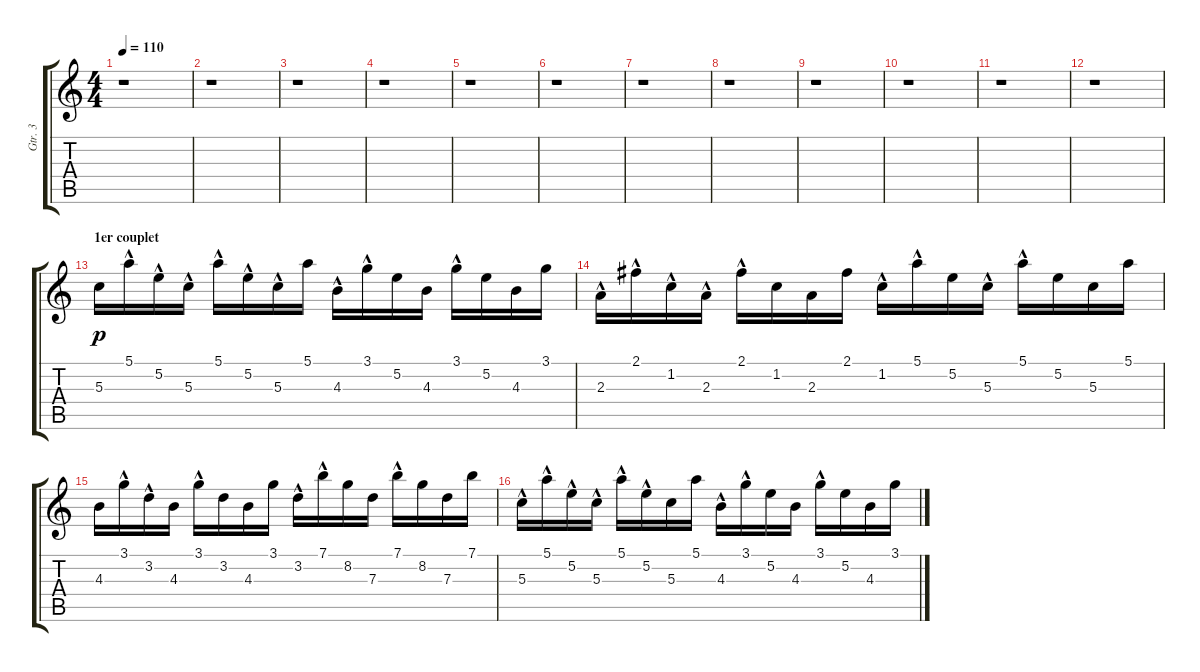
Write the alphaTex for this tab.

\track ("Gtr. 3" "Gtr. 3") {instrument acousticguitarnylon}
\staff {score tabs}
\tuning (E4 B3 G3 D3 A2 E2) {hide}
\ts (4 4)
\tempo 110
\clef g2
\ks c
r.1{dy p instrument acousticguitarnylon} |
r.1 |
r.1 |
r.1 |
r.1 |
r.1 |
r.1 |
r.1 |
r.1 |
r.1 |
r.1 |
r.1 |
\section ("" "1er couplet")
5.3.16 5.1{hac}.16 5.2{hac}.16 5.3{hac}.16 5.1{hac}.16 5.2{hac}.16 5.3{hac}.16 5.1.16 4.3{hac}.16 3.1{hac}.16 5.2.16 4.3.16 3.1{hac}.16 5.2.16 4.3.16 3.1.16 |
2.3{hac}.16 2.1{hac}.16 1.2{hac}.16 2.3{hac}.16 2.1{hac}.16 1.2.16 2.3.16 2.1.16 1.2{hac}.16 5.1{hac}.16 5.2.16 5.3{hac}.16 5.1{hac}.16 5.2.16 5.3.16 5.1.16 |
4.3.16 3.1{hac}.16 3.2{hac}.16 4.3.16 3.1{hac}.16 3.2.16 4.3.16 3.1.16 3.2{hac}.16 7.1{hac}.16 8.2.16 7.3.16 7.1{hac}.16 8.2.16 7.3.16 7.1.16 |
5.3{hac}.16 5.1{hac}.16 5.2{hac}.16 5.3{hac}.16 5.1{hac}.16 5.2{hac}.16 5.3.16 5.1.16 4.3{hac}.16 3.1{hac}.16 5.2.16 4.3.16 3.1{hac}.16 5.2.16 4.3.16 3.1.16
